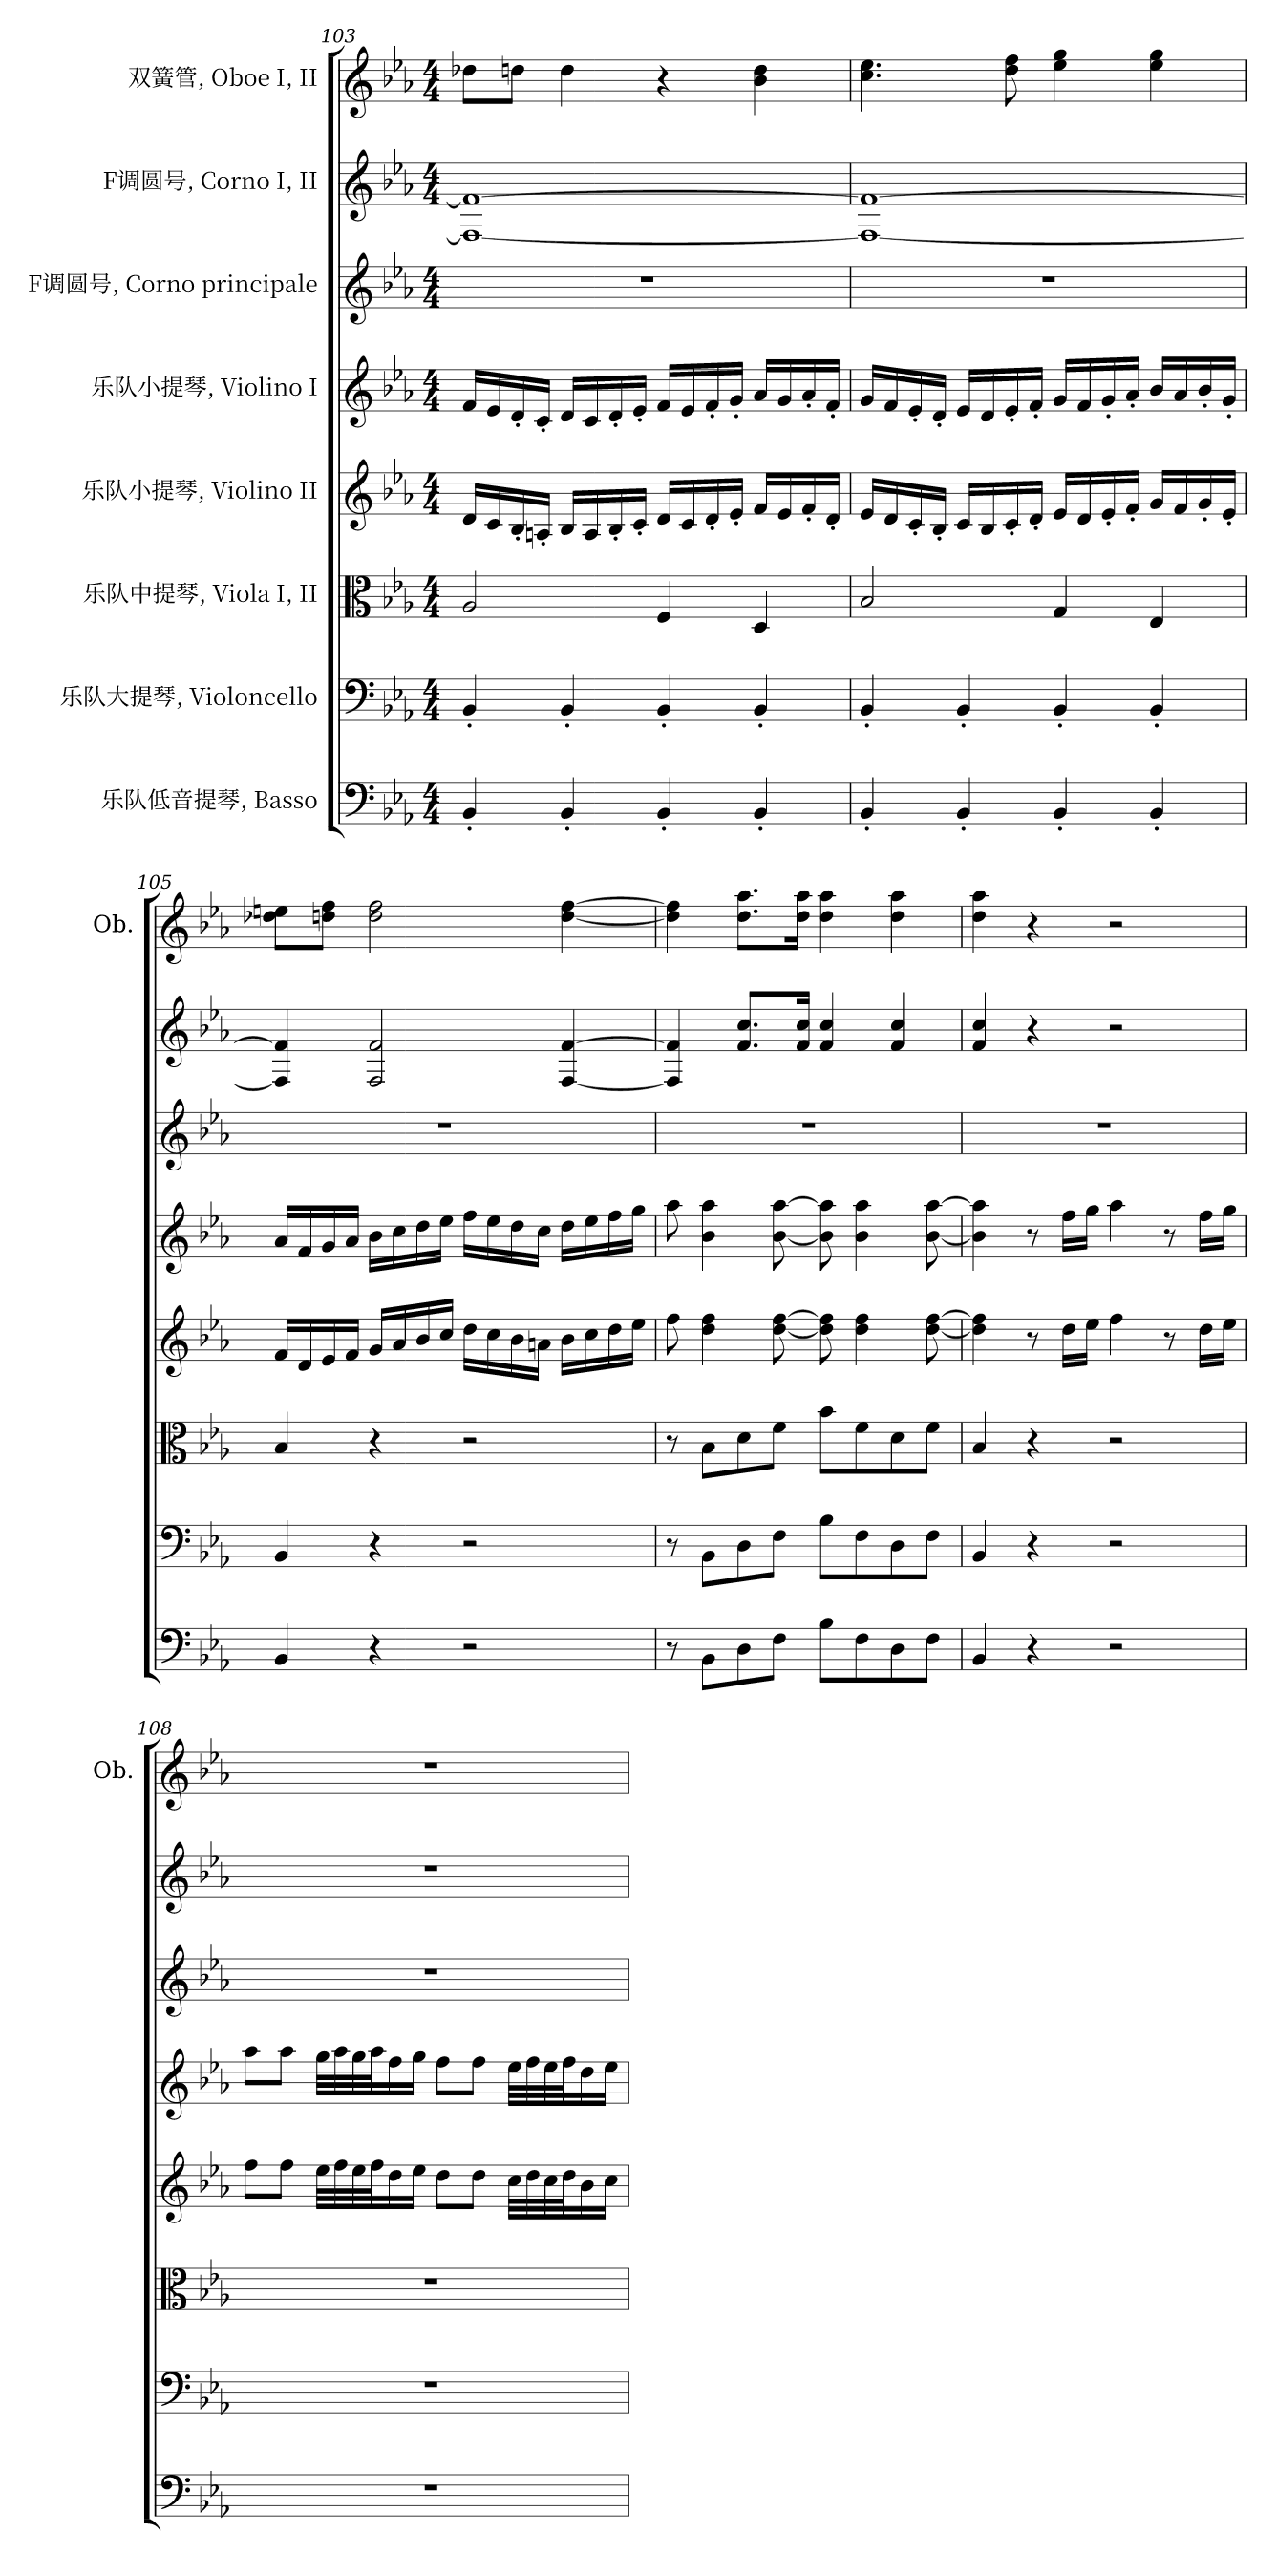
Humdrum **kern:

**kern	**kern	**kern	**kern	**kern	**kern	**kern	**kern
*part8	*part7	*part6	*part5	*part4	*part3	*part2	*part1
*staff8	*staff7	*staff6	*staff5	*staff4	*staff3	*staff2	*staff1
*I"乐队低音提琴, Basso	*I"乐队大提琴, Violoncello	*I"乐队中提琴, Viola I, II	*I"乐队小提琴, Violino II	*I"乐队小提琴, Violino I	*I"F调圆号, Corno principale	*I"F调圆号, Corno I, II	*I"双簧管, Oboe I, II
*	*	*	*	*	*	*	*I'Ob.
*clefF4	*clefF4	*clefC3	*clefG2	*clefG2	*clefG2	*clefG2	*clefG2
*ITrd7c12	*	*	*	*	*ITrd4c7	*ITrd4c7	*
*k[b-e-a-]	*k[b-e-a-]	*k[b-e-a-]	*k[b-e-a-]	*k[b-e-a-]	*k[b-e-a-d-]	*k[b-e-a-d-]	*k[b-e-a-]
*M4/4	*M4/4	*M4/4	*M4/4	*M4/4	*M4/4	*M4/4	*M4/4
=103	=103	=103	=103	=103	=103	=103	=103
4BBB-'/	4BB-'/	2A-/	16d/LL	16f/LL	1r	1BB-_ 1B-_	8dd-X\L
.	.	.	16c/	16e-/	.	.	.
.	.	.	16B-'/	16d'/	.	.	8ddn\J
.	.	.	16An'/JJ	16c'/JJ	.	.	.
4BBB-'/	4BB-'/	.	16B-/LL	16d/LL	.	.	4dd\
.	.	.	16A/	16c/	.	.	.
.	.	.	16B-'/	16d'/	.	.	.
.	.	.	16c'/JJ	16e-'/JJ	.	.	.
4BBB-'/	4BB-'/	4F/	16d/LL	16f/LL	.	.	4r
.	.	.	16c/	16e-/	.	.	.
.	.	.	16d'/	16f'/	.	.	.
.	.	.	16e-'/JJ	16g'/JJ	.	.	.
4BBB-'/	4BB-'/	4D/	16f/LL	16a-/LL	.	.	4b-\ 4dd\
.	.	.	16e-/	16g/	.	.	.
.	.	.	16f'/	16a-'/	.	.	.
.	.	.	16d'/JJ	16f'/JJ	.	.	.
!!LO:PB:g=z
=104	=104	=104	=104	=104	=104	=104	=104
4BBB-'/	4BB-'/	2B-/	16e-/LL	16g/LL	1r	1BB-_ 1B-_	4.cc\ 4.ee-\
.	.	.	16d/	16f/	.	.	.
.	.	.	16c'/	16e-'/	.	.	.
.	.	.	16B-'/JJ	16d'/JJ	.	.	.
4BBB-'/	4BB-'/	.	16c/LL	16e-/LL	.	.	.
.	.	.	16B-/	16d/	.	.	.
.	.	.	16c'/	16e-'/	.	.	8dd\ 8ff\
.	.	.	16d'/JJ	16f'/JJ	.	.	.
4BBB-'/	4BB-'/	4G/	16e-/LL	16g/LL	.	.	4ee-\ 4gg\
.	.	.	16d/	16f/	.	.	.
.	.	.	16e-'/	16g'/	.	.	.
.	.	.	16f'/JJ	16a-'/JJ	.	.	.
4BBB-'/	4BB-'/	4E-/	16g/LL	16b-/LL	.	.	4ee-\ 4gg\
.	.	.	16f/	16a-/	.	.	.
.	.	.	16g'/	16b-'/	.	.	.
.	.	.	16e-'/JJ	16g'/JJ	.	.	.
=105	=105	=105	=105	=105	=105	=105	=105
4BBB-/	4BB-/	4B-/	16f/LL	16a-/LL	1r	4BB-/] 4B-/]	8dd-X\ 8een\L
.	.	.	16d/	16f/	.	.	.
.	.	.	16e-/	16g/	.	.	8ddn\ 8ff\J
.	.	.	16f/JJ	16a-/JJ	.	.	.
4r	4r	4r	16g/LL	16b-\LL	.	2BB-/ 2B-/	2dd\ 2ff\
.	.	.	16a-/	16cc\	.	.	.
.	.	.	16b-/	16dd\	.	.	.
.	.	.	16cc/JJ	16ee-\JJ	.	.	.
2r	2r	2r	16dd\LL	16ff\LL	.	.	.
.	.	.	16cc\	16ee-\	.	.	.
.	.	.	16b-\	16dd\	.	.	.
.	.	.	16an\JJ	16cc\JJ	.	.	.
.	.	.	16b-\LL	16dd\LL	.	[4BB-/ [4B-/	[4dd\ [4ff\
.	.	.	16cc\	16ee-\	.	.	.
.	.	.	16dd\	16ff\	.	.	.
.	.	.	16ee-\JJ	16gg\JJ	.	.	.
!!LO:PB:g=z
=106	=106	=106	=106	=106	=106	=106	=106
8r	8r	8r	8ff\	8aa-\	1r	4BB-/] 4B-/]	4dd\] 4ff\]
8BBB-\L	8BB-\L	8B-\L	4dd\ 4ff\	4b-\ 4aa-\	.	.	.
8DD\	8D\	8d\	.	.	.	8.B-/ 8.f/L	8.dd\ 8.aa-\L
8FF\J	8F\J	8f\J	[8dd\ [8ff\	[8b-\ [8aa-\	.	.	.
.	.	.	.	.	.	16B-/ 16f/Jk	16dd\ 16aa-\Jk
8BB-\L	8B-\L	8b-\L	8dd\] 8ff\]	8b-\] 8aa-\]	.	4B-/ 4f/	4dd\ 4aa-\
8FF\	8F\	8f\	4dd\ 4ff\	4b-\ 4aa-\	.	.	.
8DD\	8D\	8d\	.	.	.	4B-/ 4f/	4dd\ 4aa-\
8FF\J	8F\J	8f\J	[8dd\ [8ff\	[8b-\ [8aa-\	.	.	.
=107	=107	=107	=107	=107	=107	=107	=107
4BBB-/	4BB-/	4B-/	4dd\] 4ff\]	4b-\] 4aa-\]	1r	4B-/ 4f/	4dd\ 4aa-\
4r	4r	4r	8r	8r	.	4r	4r
.	.	.	16dd\LL	16ff\LL	.	.	.
.	.	.	16ee-\JJ	16gg\JJ	.	.	.
2r	2r	2r	4ff\	4aa-\	.	2r	2r
.	.	.	8r	8r	.	.	.
.	.	.	16dd\LL	16ff\LL	.	.	.
.	.	.	16ee-\JJ	16gg\JJ	.	.	.
=108	=108	=108	=108	=108	=108	=108	=108
1r	1r	1r	8ff\L	8aa-\L	1r	1r	1r
.	.	.	8ff\J	8aa-\J	.	.	.
.	.	.	32ee-\LLL	32gg\LLL	.	.	.
.	.	.	32ff\	32aa-\	.	.	.
.	.	.	32ee-\	32gg\	.	.	.
.	.	.	32ff\J	32aa-\J	.	.	.
.	.	.	16dd\	16ff\	.	.	.
.	.	.	16ee-\JJ	16gg\JJ	.	.	.
.	.	.	8dd\L	8ff\L	.	.	.
.	.	.	8dd\J	8ff\J	.	.	.
.	.	.	32cc\LLL	32ee-\LLL	.	.	.
.	.	.	32dd\	32ff\	.	.	.
.	.	.	32cc\	32ee-\	.	.	.
.	.	.	32dd\J	32ff\J	.	.	.
.	.	.	16b-\	16dd\	.	.	.
.	.	.	16cc\JJ	16ee-\JJ	.	.	.
=	=	=	=	=	=	=	=
*-	*-	*-	*-	*-	*-	*-	*-
